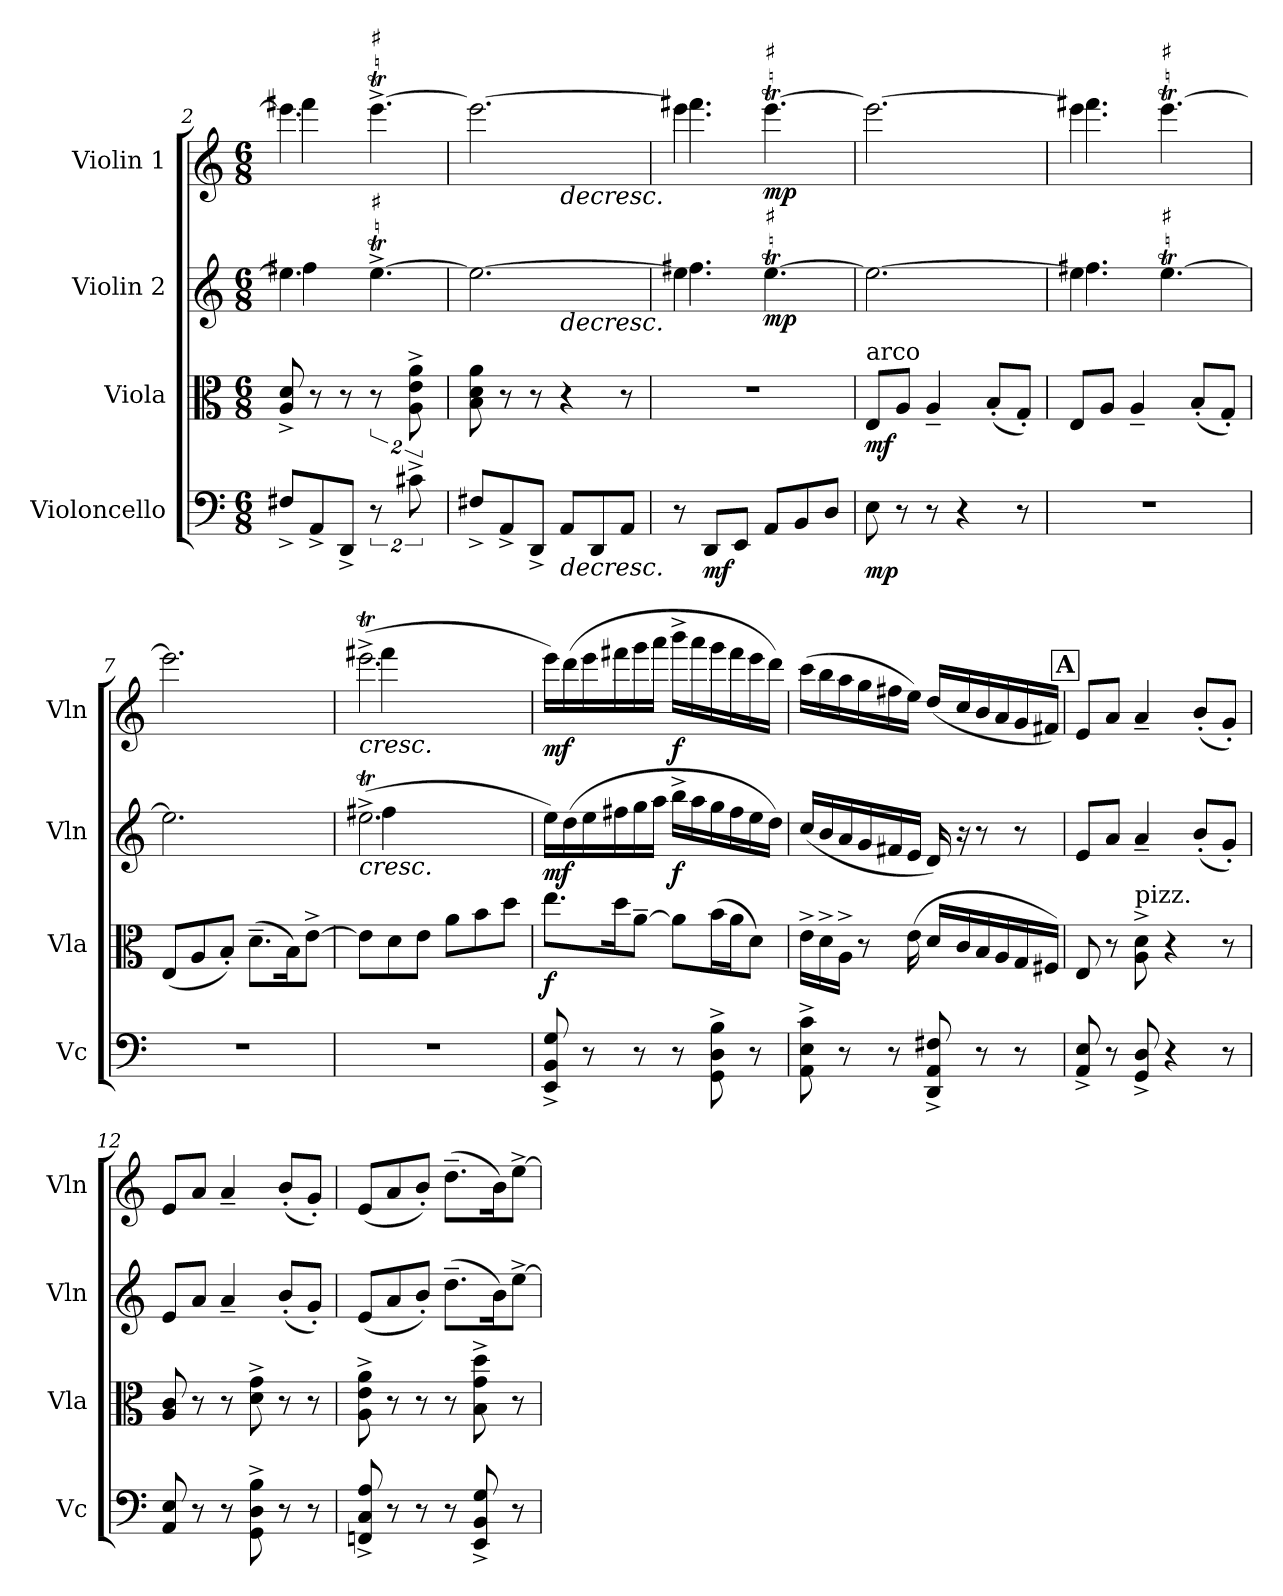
**kern	**dynam	**kern	**dynam	**kern	**dynam	**kern	**dynam
*part4	*part4	*part3	*part3	*part2	*part2	*part1	*part1
*staff4	*staff4	*staff3	*staff3	*staff2	*staff2	*staff1	*staff1
*I"Violoncello	*	*I"Viola	*	*I"Violin 2	*	*I"Violin 1	*
*I'Vc	*	*I'Vla	*	*I'Vln	*	*I'Vln	*
*clefF4	*	*clefC3	*	*clefG2	*	*clefG2	*
*k[]	*	*k[]	*	*k[]	*	*k[]	*
*M6/8	*	*M6/8	*	*M6/8	*	*M6/8	*
=2	=2	=2	=2	=2	=2	=2	=2
*	*	*	*	*^	*	*^	*
8F#X^/L	.	8A/^ 8d/^	.	4.ee\]	4ff#X	.	4.eee\]	4fff#X	.
8AA^/	.	8r	.	.	.	.	.	.	.
8DD^/J	.	8r	.	.	2ryy	.	.	2ryy	.
!	!	!	!	!	!	!	!LO:TX:a:t=♯	!	!
!	!	!	!	!LO:TX:a:t=♯	!	!	!	!	!
16%3r	.	16%3r	.	[4.eet^\	.	.	[4.eeet^\	.	.
16%3c#X^\	.	16%3A\^ 16%3e\^ 16%3a\^	.	.	.	.	.	.	.
=3	=3	=3	=3	=3	=3	=3	=3	=3	=3
8F#X^/L	.	8B\ 8d\ 8a\	.	2.ee\_	4.ryy	.	2.eee\_	4.ryy	.
8AA^/	.	8r	.	.	.	.	.	.	.
8DD^/J	.	8r	.	.	.	.	.	.	.
!	!LO:HP:b	!	!	!	!	!LO:HP:b	!	!	!LO:HP:b
8AA/L	>	4r	.	.	4.ryy	>	.	4.ryy	>
8DD/	.	.	.	.	.	.	.	.	.
8AA/J	.	8r	.	.	.	.	.	.	.
=4	=4	=4	=4	=4	=4	=4	=4	=4	=4
8r	.	2.r	.	4.ee\]	4.ff#XTTT	.	4.eee\]	4.fff#XTTT	.
!	!LO:DY:b	!	!	!	!	!	!	!	!
8DD/L	mf	.	.	.	.	.	.	.	.
8EE/J	.	.	.	.	.	.	.	.	.
!	!	!	!	!	!	!	!LO:TX:a:t=♯	!	!
!	!	!	!	!LO:TX:a:t=♯	!	!	!	!	!
!	!	!	!	!	!	!LO:DY:b	!	!	!LO:DY:b
8AA/L	.	.	.	[4.eet\	4ryy	mp	[4.eeet\	4ryy	mp
8BB/	.	.	.	.	.	.	.	.	.
8D/J	.	.	.	.	8ryy	.	.	8ryy	.
*	*	*	*	*v	*v	*	*	*	*
*	*	*	*	*	*	*v	*v	*
.	]	.	.	.	.	.	.
=5	=5	=5	=5	=5	=5	=5	=5
!	!	!LO:TX:a:t=arco	!	!	!	!	!
!	!LO:DY:b	!	!LO:DY:b	!	!	!	!
8E\	mp	8E/L	mf	2.ee\_	.	2.eee\_	.
8r	.	8A/J	.	.	.	.	.
8r	.	4A~/	.	.	.	.	.
4r	.	.	.	.	.	.	.
.	.	(<8B'/L	.	.	.	.	.
8r	.	8G'/J)	.	.	.	.	.
=6	=6	=6	=6	=6	=6	=6	=6
*	*	*	*	*^	*	*^	*
2.r	.	8E/L	.	4.ee\]	4.ff#XTTT	.	4.eee\]	4.fff#XTTT	.
.	.	8A/J	.	.	.	.	.	.	.
.	.	4A~/	.	.	.	.	.	.	.
!	!	!	!	!	!	!	!LO:TX:a:t=♯	!	!
!	!	!	!	!LO:TX:a:t=♯	!	!	!	!	!
.	.	.	.	[4.eet\	4ryy	.	[4.eeet\	4ryy	.
.	.	(<8B'/L	.	.	.	.	.	.	.
.	.	8G'/J)	.	.	8ryy	.	.	8ryy	.
*	*	*	*	*v	*v	*	*	*	*
*	*	*	*	*	*	*v	*v	*
=7	=7	=7	=7	=7	=7	=7	=7
2.r	.	(<8E/L	.	2.eeTTT\]	.	2.eeeTTT\]	.
.	.	8A/	.	.	.	.	.
.	.	8B'/J)	.	.	.	.	.
.	.	(>8.d~\L	.	.	.	.	.
.	.	16B\K)	.	.	.	.	.
.	.	[8e^\J	.	.	.	.	.
=8	=8	=8	=8	=8	=8	=8	=8
!	!	!	!	!	!	!LO:TX:a:t=♯	!
!	!	!	!	!LO:TX:a:t=♯	!	!	!
!	!	!	!	!	!LO:HP:b	!	!LO:HP:b
*	*	*	*	*^	*	*^	*
2.r	.	8e\L]	.	(>2.eet^\	4ff#X	<	(>2.eeet^\	4fff#X	<
.	.	8d\	.	.	.	.	.	.	.
.	.	8e\J	.	.	2ryy	.	.	2ryy	.
.	.	8a\L	.	.	.	.	.	.	.
.	.	8b\	.	.	.	.	.	.	.
.	.	8dd\J	.	.	.	.	.	.	.
*	*	*	*	*v	*v	*	*	*	*
*	*	*	*	*	*	*v	*v	*
.	.	.	.	.	]	.	]
=9	=9	=9	=9	=9	=9	=9	=9
!	!	!	!LO:DY:b	!	!LO:DY:b	!	!LO:DY:b
8EE/^ 8BB/^ 8G/^	.	8.ee\L	f	16ee\LL)	mf	16eee\LL)	mf
.	.	.	.	(>16dd\	.	(>16ddd\	.
8r	.	.	.	16ee\	.	16eee\	.
.	.	16dd\K	.	16ff#X\	.	16fff#X\	.
8r	.	[8a~\J	.	16gg\	.	16ggg\	.
.	.	.	.	16aa\JJ	.	16aaa\JJ	.
!	!	!	!	!	!LO:DY:n=1:b	!	!LO:DY:n=1:b
8r	.	8a\L]	.	16bb^\LL	[ f	16bbb^\LL	[ f
.	.	.	.	16aa\	.	16aaa\	.
8GG\^ 8D\^ 8B\^	.	(>16b\L	.	16gg\	.	16ggg\	.
.	.	16a\J	.	16ff#\	.	16fff#\	.
8r	.	8d\J)	.	16ee\	.	16eee\	.
.	.	.	.	16dd\JJ)	.	16ddd\JJ)	.
=10	=10	=10	=10	=10	=10	=10	=10
8AA\^ 8E\^ 8c\^	.	16e^\LL	.	(<16cc/LL	.	(>16ccc\LL	.
.	.	16d^\	.	16b/	.	16bb\	.
8r	.	16A^\JJ	.	16a/	.	16aa\	.
.	.	8r	.	16g/	.	16gg\	.
8r	.	.	.	16f#X/	.	16ff#X\	.
.	.	(>16e\	.	16e/JJ	.	16ee\JJ)	.
8DD/^ 8AA/^ 8F#X/^	.	16d/LL	.	16d/)	.	(<16dd/LL	.
.	.	16c/	.	16r	.	16cc/	.
8r	.	16B/	.	8r	.	16b/	.
.	.	16A/	.	.	.	16a/	.
8r	.	16G/	.	8r	.	16g/	.
.	.	16F#X/JJ)	.	.	.	16f#X/JJ)	.
!!LO:REH:place=s1:a:B:fs=14:t=A
=11	=11	=11	=11	=11	=11	=11	=11
8AA/^ 8E/^	.	8E/	.	8e/L	.	8e/L	.
8r	.	8r	.	8a/J	.	8a/J	.
!	!	!LO:TX:a:t=pizz.	!	!	!	!	!
8GG/^ 8D/^	.	8A\^ 8d\^	.	4a~/	.	4a~/	.
4r	.	4r	.	.	.	.	.
.	.	.	.	(<8b'/L	.	(<8b'/L	.
8r	.	8r	.	8g'/J)	.	8g'/J)	.
=12	=12	=12	=12	=12	=12	=12	=12
8AA/ 8E/	.	8A/ 8c/	.	8e/L	.	8e/L	.
8r	.	8r	.	8a/J	.	8a/J	.
8r	.	8r	.	4a~/	.	4a~/	.
8GG\^ 8D\^ 8B\^	.	8d\^ 8g\^	.	.	.	.	.
8r	.	8r	.	(<8b'/L	.	(<8b'/L	.
8r	.	8r	.	8g'/J)	.	8g'/J)	.
=13	=13	=13	=13	=13	=13	=13	=13
8FFn/^ 8C/^ 8A/^	.	8A\^ 8e\^ 8a\^	.	(<8e/L	.	(<8e/L	.
8r	.	8r	.	8a/	.	8a/	.
8r	.	8r	.	8b'/J)	.	8b'/J)	.
8r	.	8r	.	(>8.dd~\L	.	(>8.dd~\L	.
8EE/^ 8BB/^ 8G/^	.	8B\^ 8g\^ 8dd\^	.	.	.	.	.
.	.	.	.	16b\K)	.	16b\K)	.
8r	.	8r	.	[8ee^\J	.	[8ee^\J	.
=	=	=	=	=	=	=	=
*-	*-	*-	*-	*-	*-	*-	*-
